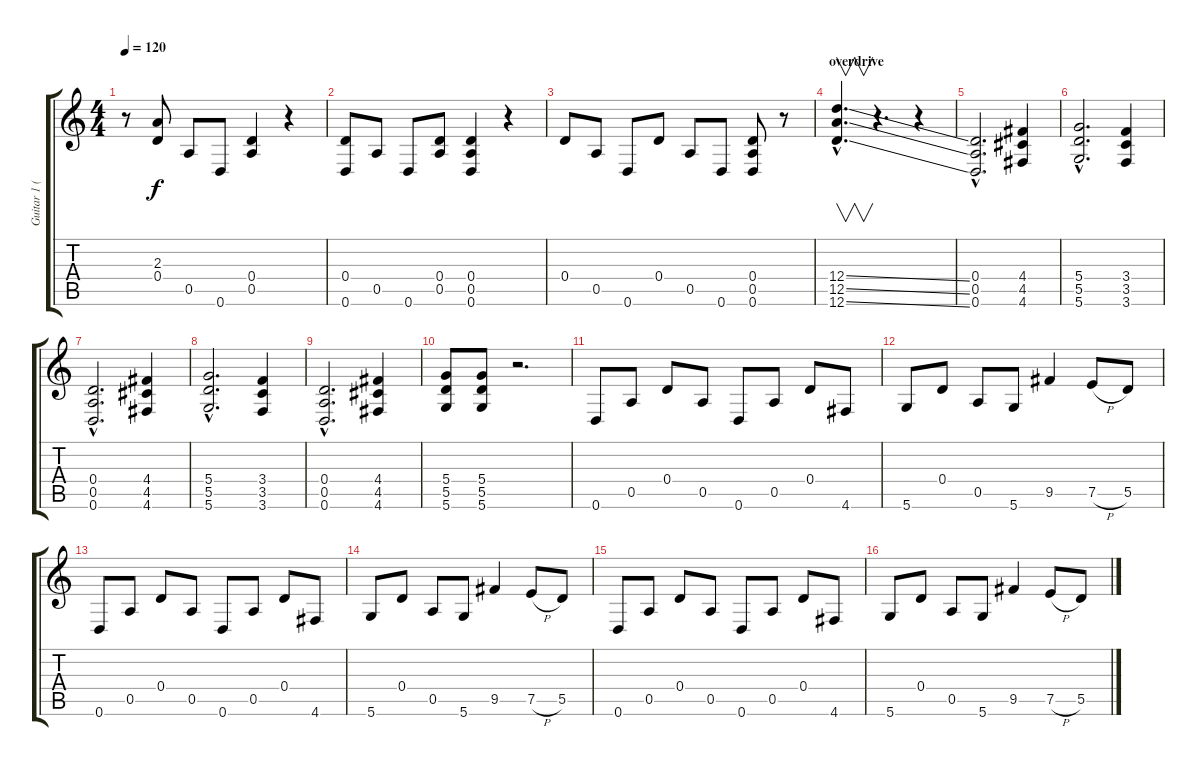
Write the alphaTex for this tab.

\track ("Guitar 1 (solo)" "Guitar 1 (") {instrument electricguitarmuted}
\staff {score tabs}
\tuning (E4 B3 G3 D3 A2 D2) {hide}
\ts (4 4)
\tempo 120
\clef g2
\ks c
r.8{dy f} (2.3 0.4).8 0.5.8 0.6.8 (0.4 0.5).4 r.4 |
(0.4 0.6).8 0.5.8 0.6.8 (0.4 0.5).8 (0.4 0.5 0.6).4 r.4 |
0.4.8 0.5.8 0.6.8 0.4.8 0.5.8 0.6.8 (0.4 0.5 0.6).8 r.8 |
\section ("" "overdrive")
(12.4{ss hac} 12.5{ss hac} 12.6{ss hac}).4{v d} r.4{d} r.4{volume 16 instrument distortionguitar} |
(0.4{hac} 0.5{hac} 0.6{hac}).2{d} (4.4 4.5 4.6).4 |
(5.4{hac} 5.5{hac} 5.6{hac}).2{d} (3.4 3.5 3.6).4 |
(0.4{hac} 0.5{hac} 0.6{hac}).2{d} (4.4 4.5 4.6).4 |
(5.4{hac} 5.5{hac} 5.6{hac}).2{d} (3.4 3.5 3.6).4 |
(0.4{hac} 0.5{hac} 0.6{hac}).2{d} (4.4 4.5 4.6).4 |
(5.4 5.5 5.6).8 (5.4 5.5 5.6).8 r.2{d volume 15 instrument electricguitarmuted} |
0.6.8 0.5.8 0.4.8 0.5.8 0.6.8 0.5.8 0.4.8 4.6.8 |
5.6.8 0.4.8 0.5.8 5.6.8 9.5.4 7.5{h}.8 5.5.8 |
0.6.8 0.5.8 0.4.8 0.5.8 0.6.8 0.5.8 0.4.8 4.6.8 |
5.6.8 0.4.8 0.5.8 5.6.8 9.5.4 7.5{h}.8 5.5.8 |
0.6.8 0.5.8 0.4.8 0.5.8 0.6.8 0.5.8 0.4.8 4.6.8 |
5.6.8 0.4.8 0.5.8 5.6.8 9.5.4 7.5{h}.8 5.5.8
